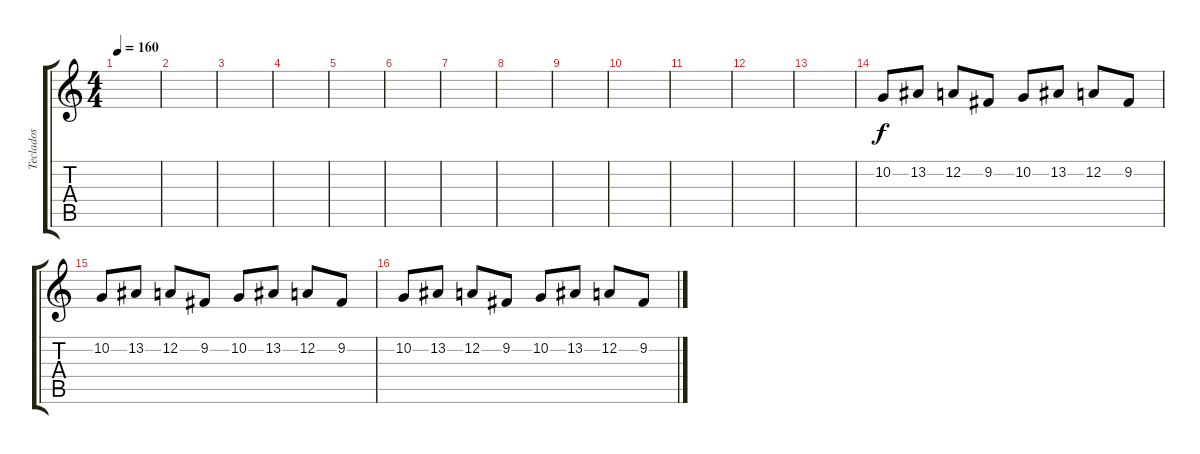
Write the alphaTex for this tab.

\track ("Teclados" "Teclados") {instrument pizzicatostrings}
\staff {score tabs}
\tuning (D4 A3 F3 C3 G2 D2) {hide}
\ts (4 4)
\tempo 160
\clef g2
\ks c
|
|
|
|
|
|
|
|
|
|
|
|
|
10.2.8{instrument tremolostrings} 13.2.8 12.2.8 9.2.8 10.2.8 13.2.8 12.2.8 9.2.8 |
10.2.8 13.2.8 12.2.8 9.2.8 10.2.8 13.2.8 12.2.8 9.2.8 |
10.2.8 13.2.8 12.2.8 9.2.8 10.2.8 13.2.8 12.2.8 9.2.8
